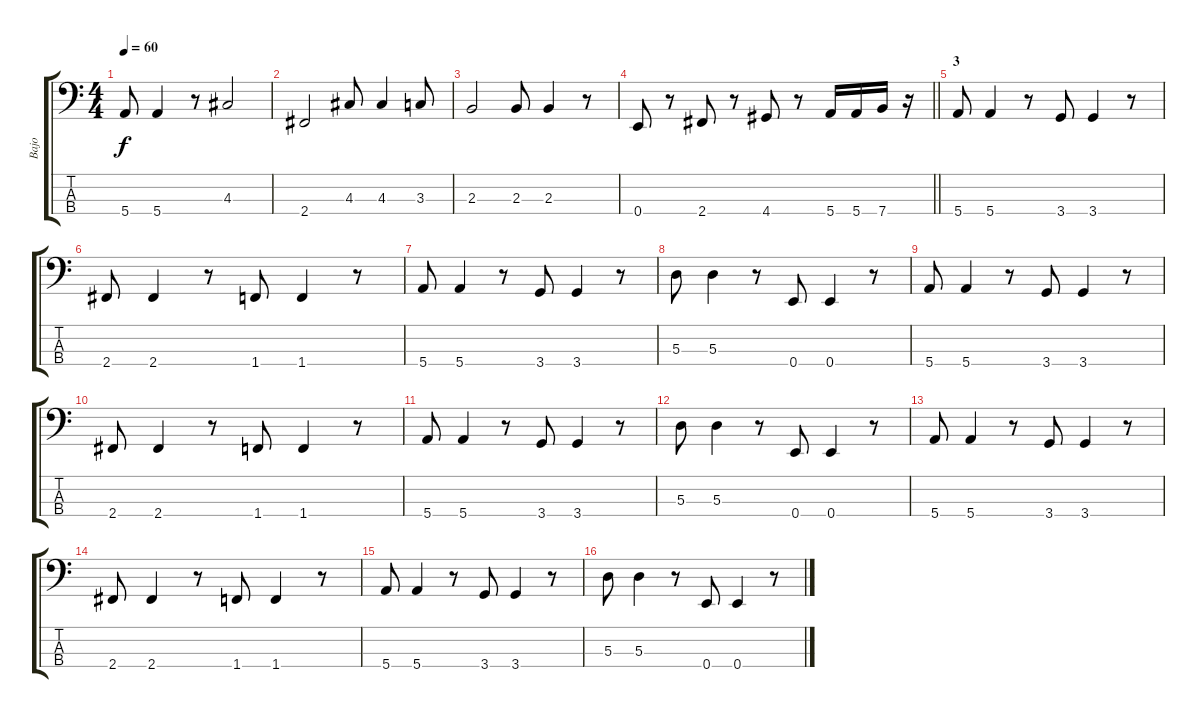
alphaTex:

\track ("Bajo" "Bajo") {instrument electricbassfinger}
\staff {score tabs}
\tuning (G2 D2 A1 E1) {hide}
\ts (4 4)
\tempo 60
\clef f4
\ks c
5.4.8{dy f} 5.4.4 r.8 4.3.2 |
2.4.2 4.3.8 4.3.4 3.3.8 |
2.3.2 2.3.8 2.3.4 r.8 |
\barLineRight lightlight
0.4.8 r.8 2.4.8 r.8 4.4.8 r.8 5.4.16 5.4.16 7.4.16 r.16 |
\section ("" "3")
5.4.8 5.4.4 r.8 3.4.8 3.4.4 r.8 |
2.4.8 2.4.4 r.8 1.4.8 1.4.4 r.8 |
5.4.8 5.4.4 r.8 3.4.8 3.4.4 r.8 |
5.3.8 5.3.4 r.8 0.4.8 0.4.4 r.8 |
5.4.8 5.4.4 r.8 3.4.8 3.4.4 r.8 |
2.4.8 2.4.4 r.8 1.4.8 1.4.4 r.8 |
5.4.8 5.4.4 r.8 3.4.8 3.4.4 r.8 |
5.3.8 5.3.4 r.8 0.4.8 0.4.4 r.8 |
5.4.8 5.4.4 r.8 3.4.8 3.4.4 r.8 |
2.4.8 2.4.4 r.8 1.4.8 1.4.4 r.8 |
5.4.8 5.4.4 r.8 3.4.8 3.4.4 r.8 |
5.3.8 5.3.4 r.8 0.4.8 0.4.4 r.8
